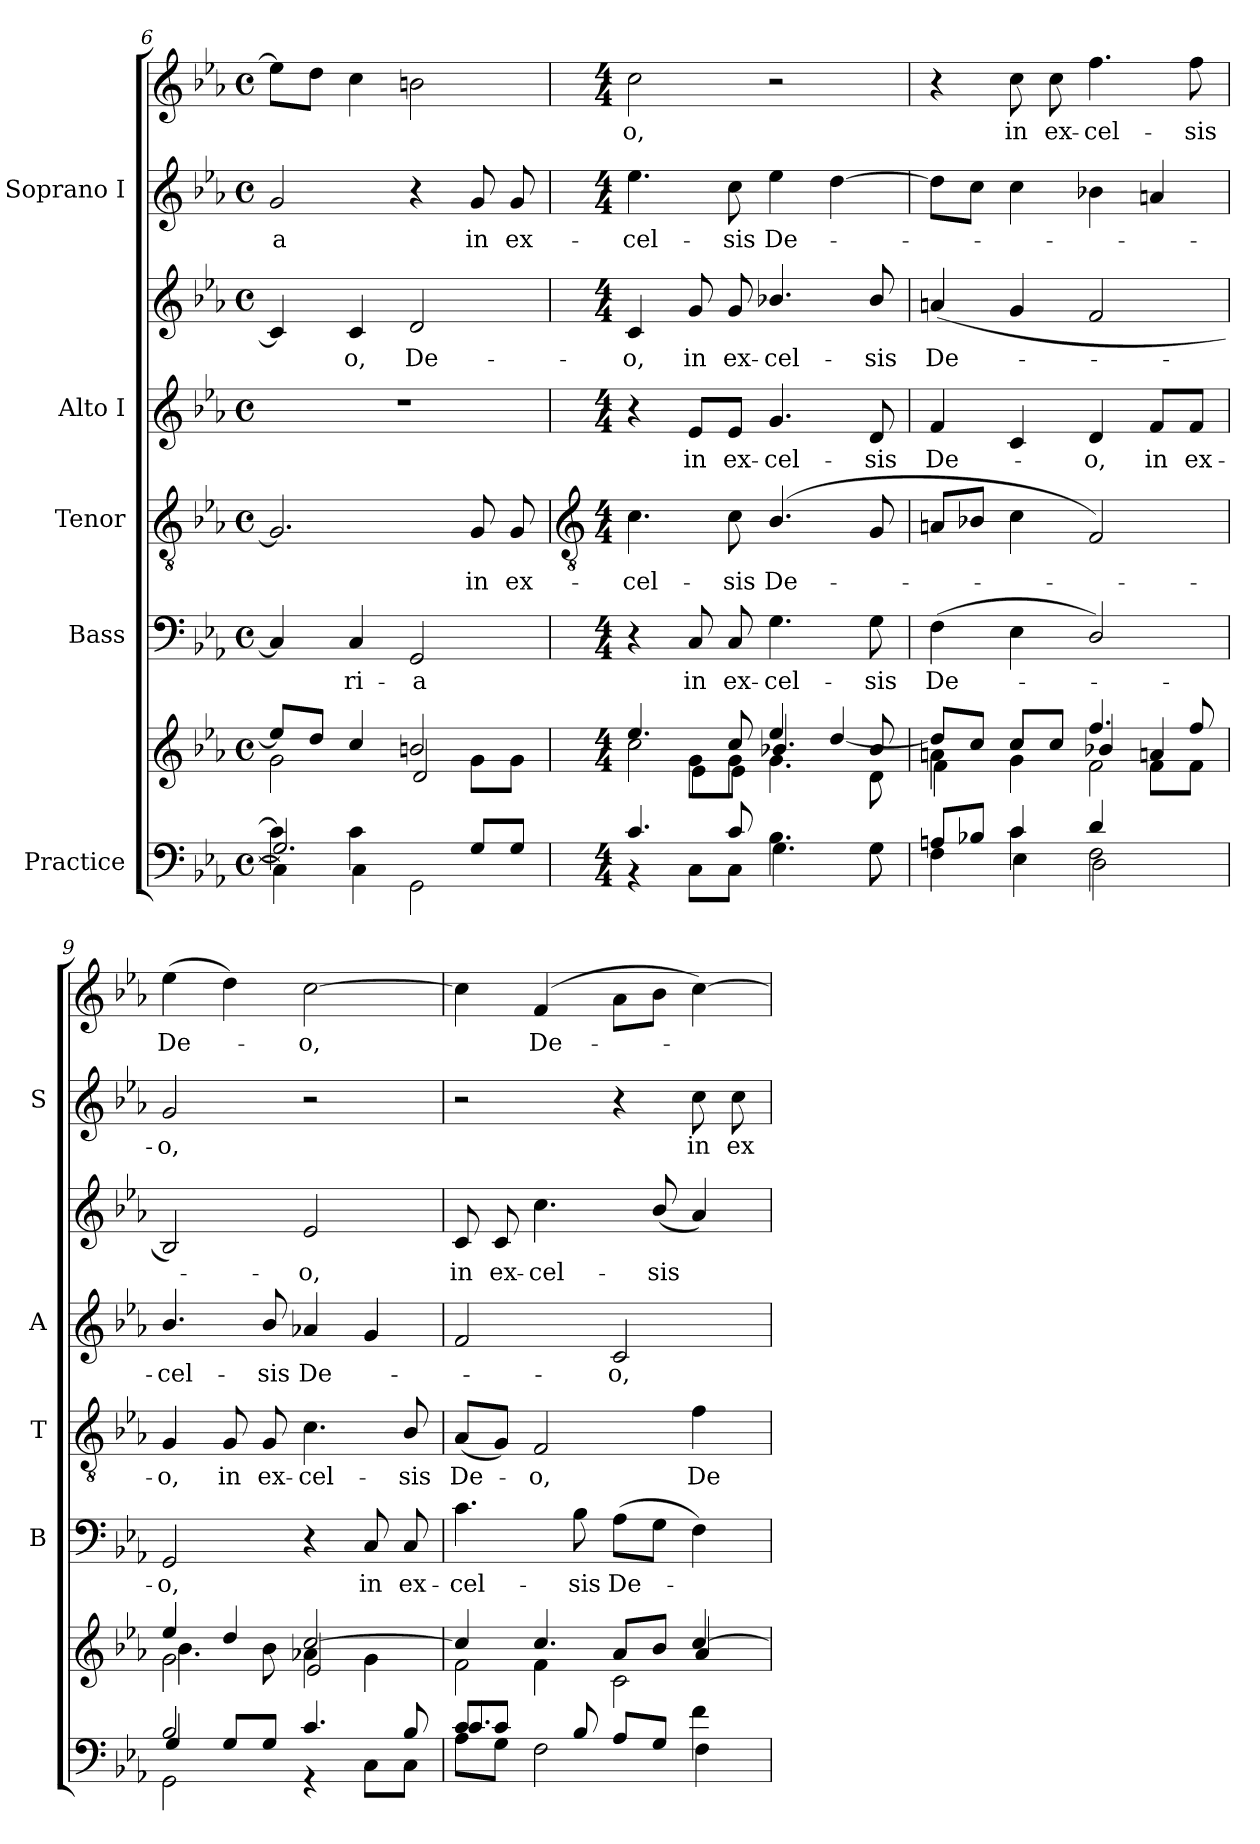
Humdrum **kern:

**kern	**kern	**kern	**text	**kern	**text	**kern	**text	**kern	**text	**kern	**text	**kern	**text
*part5	*part5	*part4	*part4	*part3	*part3	*part2	*part2	*part2	*part2	*part1	*part1	*part1	*part1
*staff8	*staff7	*staff6	*staff6	*staff5	*staff5	*staff4	*staff4	*staff3	*staff3	*staff2	*staff2	*staff1	*staff1
*I"Practice	*	*I"Bass	*	*I"Tenor	*	*I"Alto I	*	*	*	*I"Soprano I	*	*	*
*	*	*I'B	*	*I'T	*	*I'A	*	*	*	*I'S	*	*	*
*clefF4	*clefG2	*clefF4	*	*clefGv2	*	*clefG2	*	*clefG2	*	*clefG2	*	*clefG2	*
*k[b-e-a-]	*k[b-e-a-]	*k[b-e-a-]	*	*k[b-e-a-]	*	*k[b-e-a-]	*	*k[b-e-a-]	*	*k[b-e-a-]	*	*k[b-e-a-]	*
*E-:	*E-:	*E-:	*	*E-:	*	*E-:	*	*E-:	*	*E-:	*	*E-:	*
*M4/4	*M4/4	*M4/4	*	*M4/4	*	*M4/4	*	*M4/4	*	*M4/4	*	*M4/4	*
*met(c)	*met(c)	*met(c)	*	*met(c)	*	*met(c)	*	*met(c)	*	*met(c)	*	*met(c)	*
=6	=6	=6	=6	=6	=6	=6	=6	=6	=6	=6	=6	=6	=6
*^	*^	*	*	*	*	*	*	*	*	*	*	*	*
*	*^	*	*^	*	*	*	*	*	*	*	*	*	*	*	*
*	*	*	*	*	*^	*	*	*	*	*	*	*	*	*	*	*	*
!	!	!	!	!	!	!	!	!	!	!	!	!	!	!	!	!LO:LY:b	!	!
4c\]	2.G/]	4C\]	8ee-/L]	2g\	2ryy	1ryy	4C]	.	2.G]	.	1r	.	4c]	.	2g	-a	8ee-L]	.
.	.	.	8dd/J	.	.	.	.	.	.	.	.	.	.	.	.	.	8ddJ	.
!	!	!	!	!	!	!	!	!LO:LY:b	!	!	!	!	!	!LO:LY:b	!	!	!	!
4c\	.	4C\	4cc/	.	.	.	4C	ri-	.	.	.	.	4c	o,	.	.	4cc	.
!	!	!	!	!	!	!	!	!LO:LY:b	!	!	!	!	!	!LO:LY:b	!	!	!	!
2ryy	.	2GG\	2bn/	4ryy	2d	.	2GG	-a	.	.	.	.	2d	De-	4r	.	2bn	.
!	!	!	!	!	!	!	!	!	!	!LO:LY:b	!	!	!	!	!	!LO:LY:b	!	!
.	8G/L	.	.	8gL	.	.	.	.	8G	in	.	.	.	.	8g	in	.	.
!	!	!	!	!	!	!	!	!	!	!LO:LY:b	!	!	!	!	!	!LO:LY:b	!	!
.	8G/J	.	.	8gJ	.	.	.	.	8G	ex-	.	.	.	.	8g	ex-	.	.
*v	*v	*v	*	*	*	*	*	*	*	*	*	*	*	*	*	*	*	*
!!LO:LB:g=z
=7	=7	=7	=7	=7	=7	=7	=7	=7	=7	=7	=7	=7	=7	=7	=7	=7
*	*	*	*	*	*	*	*clefGv2	*	*	*	*	*	*	*	*	*
*M4/4	*M4/4	*	*	*	*M4/4	*	*M4/4	*	*M4/4	*	*M4/4	*	*M4/4	*	*M4/4	*
*^	*	*	*	*	*	*	*	*	*	*	*	*	*	*	*	*
!	!	!	!	!	!	!	!	!	!LO:LY:b	!	!	!	!LO:LY:b	!	!LO:LY:b	!	!LO:LY:b
4.c/	4r	2cc\	4.ee-/	4cyy	4ryy	4r	.	4.c	-cel-	4r	.	4c	-o,	4.ee-	cel-	2cc	-o,
!	!	!	!	!	!	!	!LO:LY:b	!	!	!	!LO:LY:b	!	!LO:LY:b	!	!	!	!
.	8C\L	.	.	8g\L	8e-\L	8C	in	.	.	8e-/L	in	8g	in	.	.	.	.
!	!	!	!	!	!	!	!LO:LY:b	!	!LO:LY:b	!	!LO:LY:b	!	!LO:LY:b	!	!LO:LY:b	!	!
8c/	8C\J	.	8cc/	8g\J	8e-\J	8C	ex-	8c	-sis	8e-/J	ex-	8g	ex-	8cc	-sis	.	.
!	!	!	!	!	!	!	!LO:LY:b	!	!LO:LY:b	!	!LO:LY:b	!	!LO:LY:b	!	!LO:LY:b	!	!
4.B-\	4.G\	2ryy	4ee-/	4.b-X	4.g\	4.G	-cel-	(<4.B-/	De-	4.g	-cel-	4.b-X/	-cel-	4ee-	De-	2r	.
.	.	.	[4dd/	.	.	.	.	.	.	.	.	.	.	[4dd	.	.	.
!	!	!	!	!	!	!	!LO:LY:b	!	!	!	!LO:LY:b	!	!LO:LY:b	!	!	!	!
8G\	8G\	.	.	8b-	8d\	8G	-sis	8G	.	8d	-sis	8b-/	-sis	.	.	.	.
=8	=8	=8	=8	=8	=8	=8	=8	=8	=8	=8	=8	=8	=8	=8	=8	=8	=8
*	*^	*	*	*	*	*	*	*	*	*	*	*	*	*	*	*	*
!	!	!	!	!	!	!	!	!LO:LY:b	!	!	!	!LO:LY:b	!	!LO:LY:b	!	!	!	!
4ryy	8An/L	4F\	4ryy	8dd/L]	4an\	4f\	(>4F	De-	8AnL	.	4f	De-	(<4an	De-	8ddL]	.	4r	.
.	8B-X/J	.	.	8cc/J	.	.	.	.	8B-XJ	.	.	.	.	.	8ccJ	.	.	.
!	!	!	!	!	!	!	!	!	!	!	!	!	!	!	!	!	!	!LO:LY:b
4c	4c\	4E-\	8cc/L	4cc/	4g\	2ryy	4E-	.	4c	.	4c	.	4g	.	4cc	.	8cc	in
!	!	!	!	!	!	!	!	!	!	!	!	!	!	!	!	!	!	!LO:LY:b
.	.	.	8cc/J	.	.	.	.	.	.	.	.	.	.	.	.	.	8cc	ex-
!	!	!	!	!	!	!	!	!	!	!	!	!LO:LY:b	!	!	!	!	!	!LO:LY:b
4d/	2F\	2D\	4.ff/	4b-X/	2f\	.	2D/)	.	2F)	.	4d	o,	2f	.	4b-X	.	4.ff	-cel-
!	!	!	!	!	!	!	!	!	!	!	!	!LO:LY:b	!	!	!	!	!	!
4ryy	.	.	.	4an/	.	8f\L	.	.	.	.	8f/L	in	.	.	4an	.	.	.
!	!	!	!	!	!	!	!	!	!	!	!	!LO:LY:b	!	!	!	!	!	!LO:LY:b
.	.	.	8ff/	.	.	8f\J	.	.	.	.	8f/J	ex-	.	.	.	.	8ff	-sis
=9	=9	=9	=9	=9	=9	=9	=9	=9	=9	=9	=9	=9	=9	=9	=9	=9	=9	=9
!	!	!	!	!	!	!	!	!LO:LY:b	!	!LO:LY:b	!	!LO:LY:b	!	!	!	!LO:LY:b	!	!LO:LY:b
2B-	4G/	2GG\	4ee-/	2g\	2ryy	4.b-	2GG	o,	4G	o,	4.b-/	cel-	2B-)	.	2g	o,	(>4ee-	De-
!	!	!	!	!	!	!	!	!	!	!LO:LY:b	!	!	!	!	!	!	!	!
.	8G/L	.	4dd/	.	.	.	.	.	8G	in	.	.	.	.	.	.	4dd)	.
!	!	!	!	!	!	!	!	!	!	!LO:LY:b	!	!LO:LY:b	!	!	!	!	!	!
.	8G/J	.	.	.	.	8b-	.	.	8G	ex-	8b-/	-sis	.	.	.	.	.	.
!	!	!	!	!	!	!	!	!	!	!LO:LY:b	!	!LO:LY:b	!	!LO:LY:b	!	!	!	!LO:LY:b
2ryy	4.c/	4r	[2cc/	2ryy	2e-	4a-X\	4r	.	4.c	-cel-	4a-X	De-	2e-	-o,	2r	.	[2cc	o,
!	!	!	!	!	!	!	!	!LO:LY:b	!	!	!	!	!	!	!	!	!	!
.	.	8C\L	.	.	.	4g\	8C	in	.	.	4g	.	.	.	.	.	.	.
!	!	!	!	!	!	!	!	!LO:LY:b	!	!LO:LY:b	!	!	!	!	!	!	!	!
.	8B-/	8C\J	.	.	.	.	8C	ex-	8B-/	-sis	.	.	.	.	.	.	.	.
=10	=10	=10	=10	=10	=10	=10	=10	=10	=10	=10	=10	=10	=10	=10	=10	=10	=10	=10
!	!	!	!	!	!	!	!	!LO:LY:b	!	!LO:LY:b	!	!	!	!LO:LY:b	!	!	!	!
8cL	8A-\L	4.c/	4cc/]	2ryy	4ryy	2f\	4.c	-cel-	(<8A-L	De-	2f	.	8c	in	2r	.	4cc]	.
!	!	!	!	!	!	!	!	!	!	!	!	!	!	!LO:LY:b	!	!	!	!
8cJ	8G\J	.	.	.	.	.	.	.	8GJ)	.	.	.	8c	ex-	.	.	.	.
!	!	!	!	!	!	!	!	!	!	!LO:LY:b	!	!	!	!LO:LY:b	!	!	!	!LO:LY:b
2.ryy	2F\	.	4f\	.	4.cc/	.	.	.	2F	o,	.	.	4.cc	-cel-	.	.	(>4f	De-
!	!	!	!	!	!	!	!	!LO:LY:b	!	!	!	!	!	!	!	!	!	!
.	.	8B-/	.	.	.	.	8B-	-sis	.	.	.	.	.	.	.	.	.	.
!	!	!	!	!	!	!	!	!LO:LY:b	!	!	!	!LO:LY:b	!	!	!	!	!	!
.	.	8A-/L	8a-/L	4ryy	.	2c\	(>8A-L	De-	.	.	2c	o,	.	.	4r	.	8a-\L	.
!	!	!	!	!	!	!	!	!	!	!	!	!	!	!LO:LY:b	!	!	!	!
.	.	8G/J	8b-/J	.	8b-yy	.	8GJ	.	.	.	.	.	(<8b-/L	-sis	.	.	8b-J	.
!	!	!	!	!	!	!	!	!	!	!LO:LY:b	!	!	!	!	!	!LO:LY:b	!	!
.	4f\	4F\	[4cc/	8cc/yy	4a-	.	4F)	.	4f	De-	.	.	4a-)	.	8cc	in	[4cc)	.
!	!	!	!	!	!	!	!	!	!	!	!	!	!	!	!	!LO:LY:b	!	!
.	.	.	.	8cc/yy	.	.	.	.	.	.	.	.	.	.	8cc	ex-	.	.
*v	*v	*v	*	*	*	*	*	*	*	*	*	*	*	*	*	*	*	*
*	*v	*v	*v	*v	*	*	*	*	*	*	*	*	*	*	*	*
=	=	=	=	=	=	=	=	=	=	=	=	=	=
*-	*-	*-	*-	*-	*-	*-	*-	*-	*-	*-	*-	*-	*-
